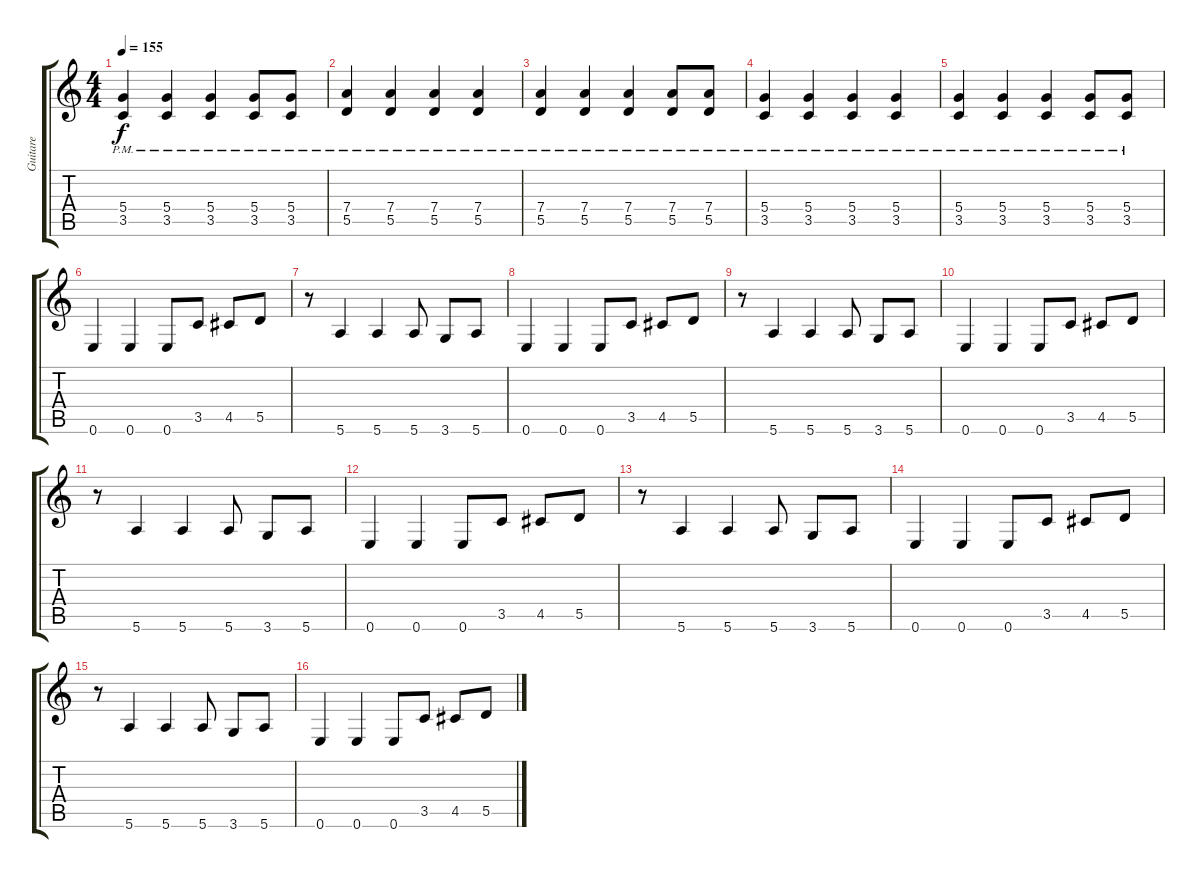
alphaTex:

\track ("Guitare" "Guitare") {instrument overdrivenguitar}
\staff {score tabs}
\tuning (E4 B3 G3 D3 A2 E2) {hide}
\ts (4 4)
\tempo 155
\clef g2
\ks c
(5.4{pm} 3.5{pm}).4{dy f} (5.4{pm} 3.5{pm}).4 (5.4{pm} 3.5{pm}).4 (5.4{pm} 3.5{pm}).8 (5.4{pm} 3.5{pm}).8 |
(7.4{pm} 5.5{pm}).4 (7.4{pm} 5.5{pm}).4 (7.4{pm} 5.5{pm}).4 (7.4{pm} 5.5{pm}).4 |
(7.4{pm} 5.5{pm}).4 (7.4{pm} 5.5{pm}).4 (7.4{pm} 5.5{pm}).4 (7.4{pm} 5.5{pm}).8 (7.4{pm} 5.5{pm}).8 |
(5.4{pm} 3.5{pm}).4 (5.4{pm} 3.5{pm}).4 (5.4{pm} 3.5{pm}).4 (5.4{pm} 3.5{pm}).4 |
(5.4{pm} 3.5{pm}).4 (5.4{pm} 3.5{pm}).4 (5.4{pm} 3.5{pm}).4 (5.4{pm} 3.5{pm}).8 (5.4{pm} 3.5{pm}).8 |
0.6.4 0.6.4 0.6.8 3.5.8 4.5.8 5.5.8 |
r.8 5.6.4 5.6.4 5.6.8 3.6.8 5.6.8 |
0.6.4 0.6.4 0.6.8 3.5.8 4.5.8 5.5.8 |
r.8 5.6.4 5.6.4 5.6.8 3.6.8 5.6.8 |
0.6.4 0.6.4 0.6.8 3.5.8 4.5.8 5.5.8 |
r.8 5.6.4 5.6.4 5.6.8 3.6.8 5.6.8 |
0.6.4 0.6.4 0.6.8 3.5.8 4.5.8 5.5.8 |
r.8 5.6.4 5.6.4 5.6.8 3.6.8 5.6.8 |
0.6.4 0.6.4 0.6.8 3.5.8 4.5.8 5.5.8 |
r.8 5.6.4 5.6.4 5.6.8 3.6.8 5.6.8 |
0.6.4 0.6.4 0.6.8 3.5.8 4.5.8 5.5.8
